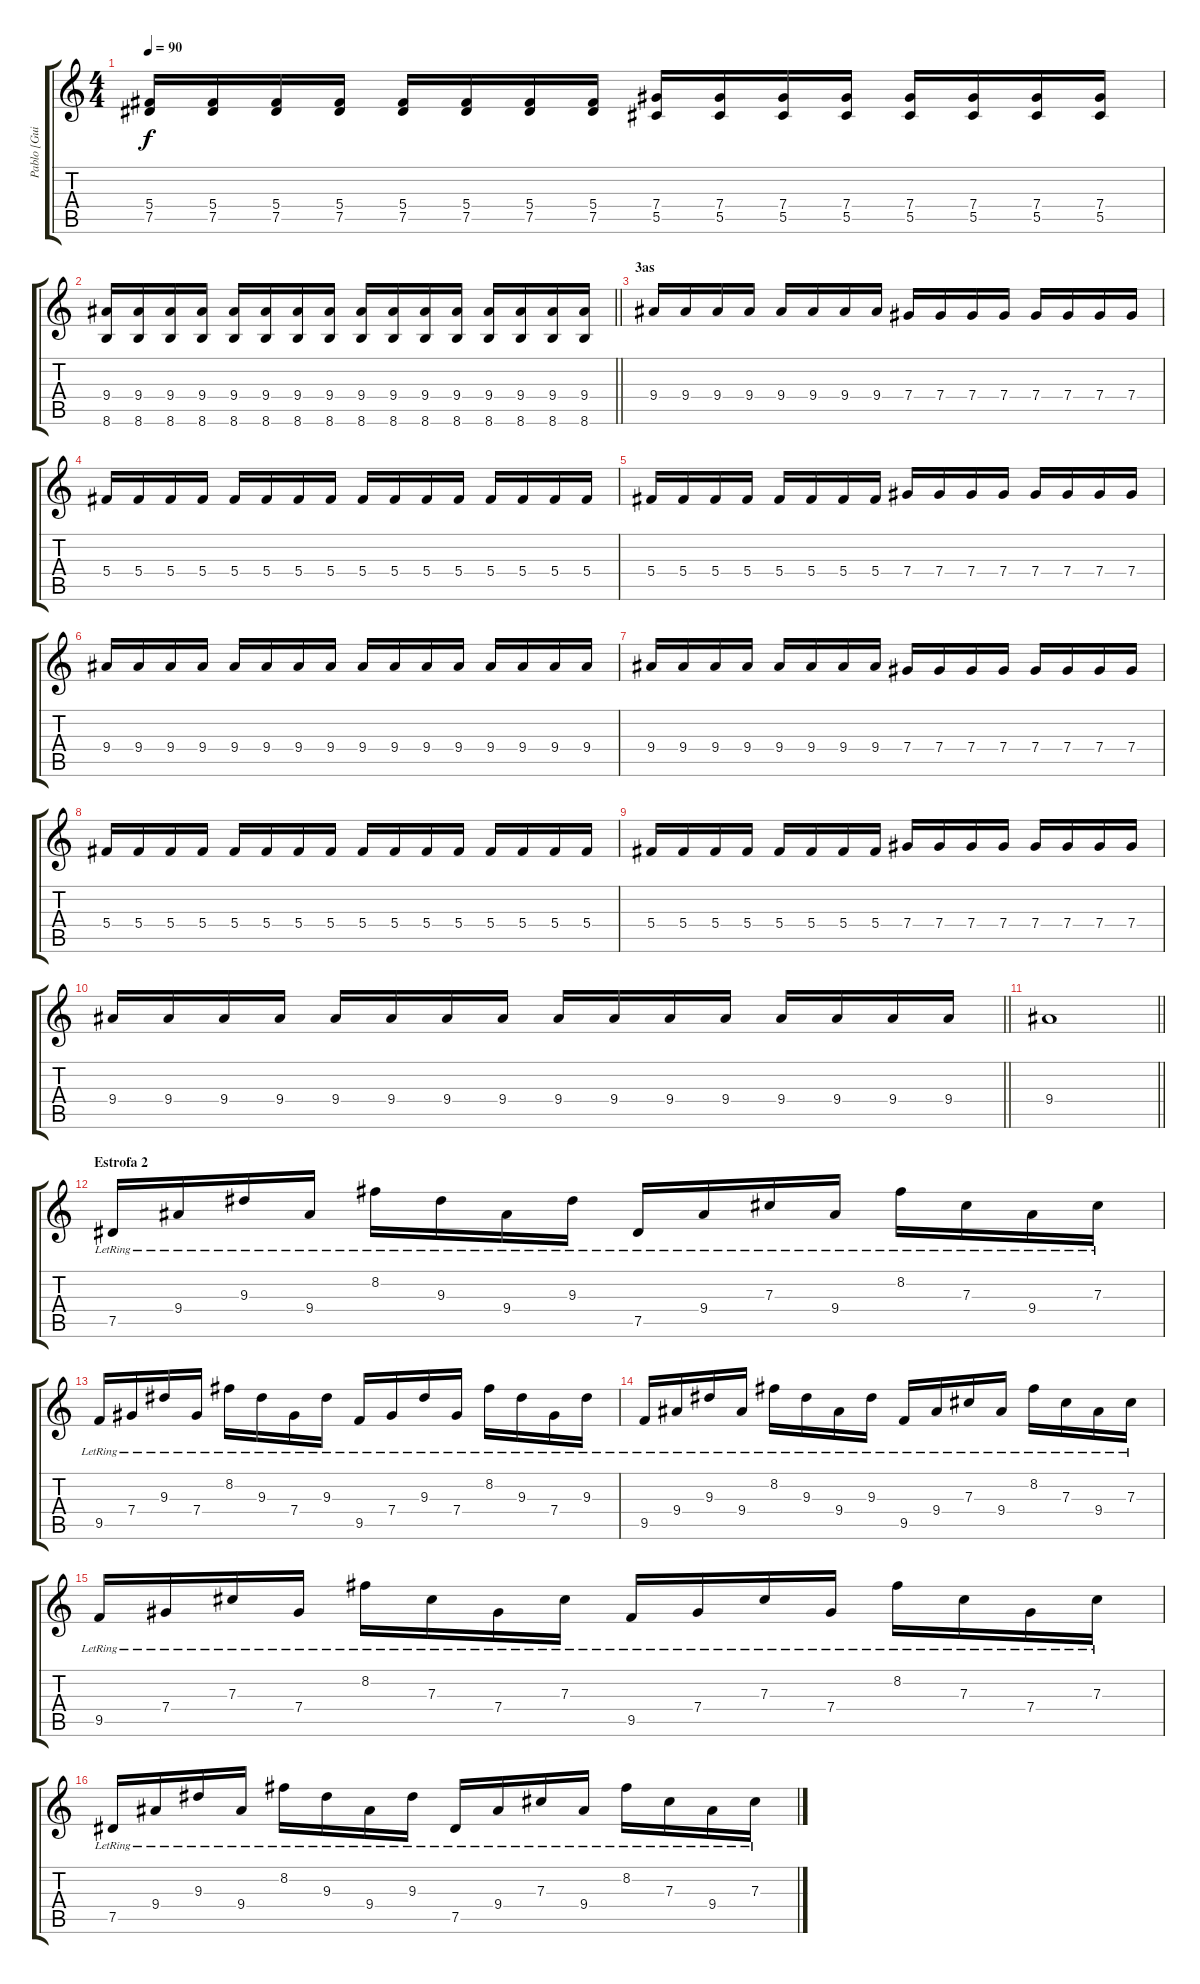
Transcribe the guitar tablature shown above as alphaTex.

\track ("Pablo [Guitar 1]" "Pablo [Gui") {instrument acousticguitarsteel}
\staff {score tabs}
\tuning (Eb4 Bb3 Gb3 Db3 Ab2 Eb2) {hide}
\ts (4 4)
\tempo 90
\clef g2
\ks c
(5.4 7.5).16{dy f} (5.4 7.5).16 (5.4 7.5).16 (5.4 7.5).16 (5.4 7.5).16 (5.4 7.5).16 (5.4 7.5).16 (5.4 7.5).16 (7.4 5.5).16 (7.4 5.5).16 (7.4 5.5).16 (7.4 5.5).16 (7.4 5.5).16 (7.4 5.5).16 (7.4 5.5).16 (7.4 5.5).16 |
\barLineRight lightlight
(9.4 8.6).16 (9.4 8.6).16 (9.4 8.6).16 (9.4 8.6).16 (9.4 8.6).16 (9.4 8.6).16 (9.4 8.6).16 (9.4 8.6).16 (9.4 8.6).16 (9.4 8.6).16 (9.4 8.6).16 (9.4 8.6).16 (9.4 8.6).16 (9.4 8.6).16 (9.4 8.6).16 (9.4 8.6).16 |
\section ("" "3as")
9.4.16 9.4.16 9.4.16 9.4.16 9.4.16 9.4.16 9.4.16 9.4.16 7.4.16 7.4.16 7.4.16 7.4.16 7.4.16 7.4.16 7.4.16 7.4.16 |
5.4.16 5.4.16 5.4.16 5.4.16 5.4.16 5.4.16 5.4.16 5.4.16 5.4.16 5.4.16 5.4.16 5.4.16 5.4.16 5.4.16 5.4.16 5.4.16 |
5.4.16 5.4.16 5.4.16 5.4.16 5.4.16 5.4.16 5.4.16 5.4.16 7.4.16 7.4.16 7.4.16 7.4.16 7.4.16 7.4.16 7.4.16 7.4.16 |
9.4.16 9.4.16 9.4.16 9.4.16 9.4.16 9.4.16 9.4.16 9.4.16 9.4.16 9.4.16 9.4.16 9.4.16 9.4.16 9.4.16 9.4.16 9.4.16 |
9.4.16 9.4.16 9.4.16 9.4.16 9.4.16 9.4.16 9.4.16 9.4.16 7.4.16 7.4.16 7.4.16 7.4.16 7.4.16 7.4.16 7.4.16 7.4.16 |
5.4.16 5.4.16 5.4.16 5.4.16 5.4.16 5.4.16 5.4.16 5.4.16 5.4.16 5.4.16 5.4.16 5.4.16 5.4.16 5.4.16 5.4.16 5.4.16 |
5.4.16 5.4.16 5.4.16 5.4.16 5.4.16 5.4.16 5.4.16 5.4.16 7.4.16 7.4.16 7.4.16 7.4.16 7.4.16 7.4.16 7.4.16 7.4.16 |
\barLineRight lightlight
9.4.16 9.4.16 9.4.16 9.4.16 9.4.16 9.4.16 9.4.16 9.4.16 9.4.16 9.4.16 9.4.16 9.4.16 9.4.16 9.4.16 9.4.16 9.4.16 |
\barLineRight lightlight
9.4.1 |
\section ("" "Estrofa 2")
7.5{lr}.16{instrument electricguitarclean} 9.4{lr}.16 9.3{lr}.16 9.4{lr}.16 8.2{lr}.16 9.3{lr}.16 9.4{lr}.16 9.3{lr}.16 7.5{lr}.16 9.4{lr}.16 7.3{lr}.16 9.4{lr}.16 8.2{lr}.16 7.3{lr}.16 9.4{lr}.16 7.3{lr}.16 |
9.5{lr}.16 7.4{lr}.16 9.3{lr}.16 7.4{lr}.16 8.2{lr}.16 9.3{lr}.16 7.4{lr}.16 9.3{lr}.16 9.5{lr}.16 7.4{lr}.16 9.3{lr}.16 7.4{lr}.16 8.2{lr}.16 9.3{lr}.16 7.4{lr}.16 9.3{lr}.16 |
9.5{lr}.16 9.4{lr}.16 9.3{lr}.16 9.4{lr}.16 8.2{lr}.16 9.3{lr}.16 9.4{lr}.16 9.3{lr}.16 9.5{lr}.16 9.4{lr}.16 7.3{lr}.16 9.4{lr}.16 8.2{lr}.16 7.3{lr}.16 9.4{lr}.16 7.3{lr}.16 |
9.5{lr}.16 7.4{lr}.16 7.3{lr}.16 7.4{lr}.16 8.2{lr}.16 7.3{lr}.16 7.4{lr}.16 7.3{lr}.16 9.5{lr}.16 7.4{lr}.16 7.3{lr}.16 7.4{lr}.16 8.2{lr}.16 7.3{lr}.16 7.4{lr}.16 7.3{lr}.16 |
7.5{lr}.16 9.4{lr}.16 9.3{lr}.16 9.4{lr}.16 8.2{lr}.16 9.3{lr}.16 9.4{lr}.16 9.3{lr}.16 7.5{lr}.16 9.4{lr}.16 7.3{lr}.16 9.4{lr}.16 8.2{lr}.16 7.3{lr}.16 9.4{lr}.16 7.3{lr}.16
